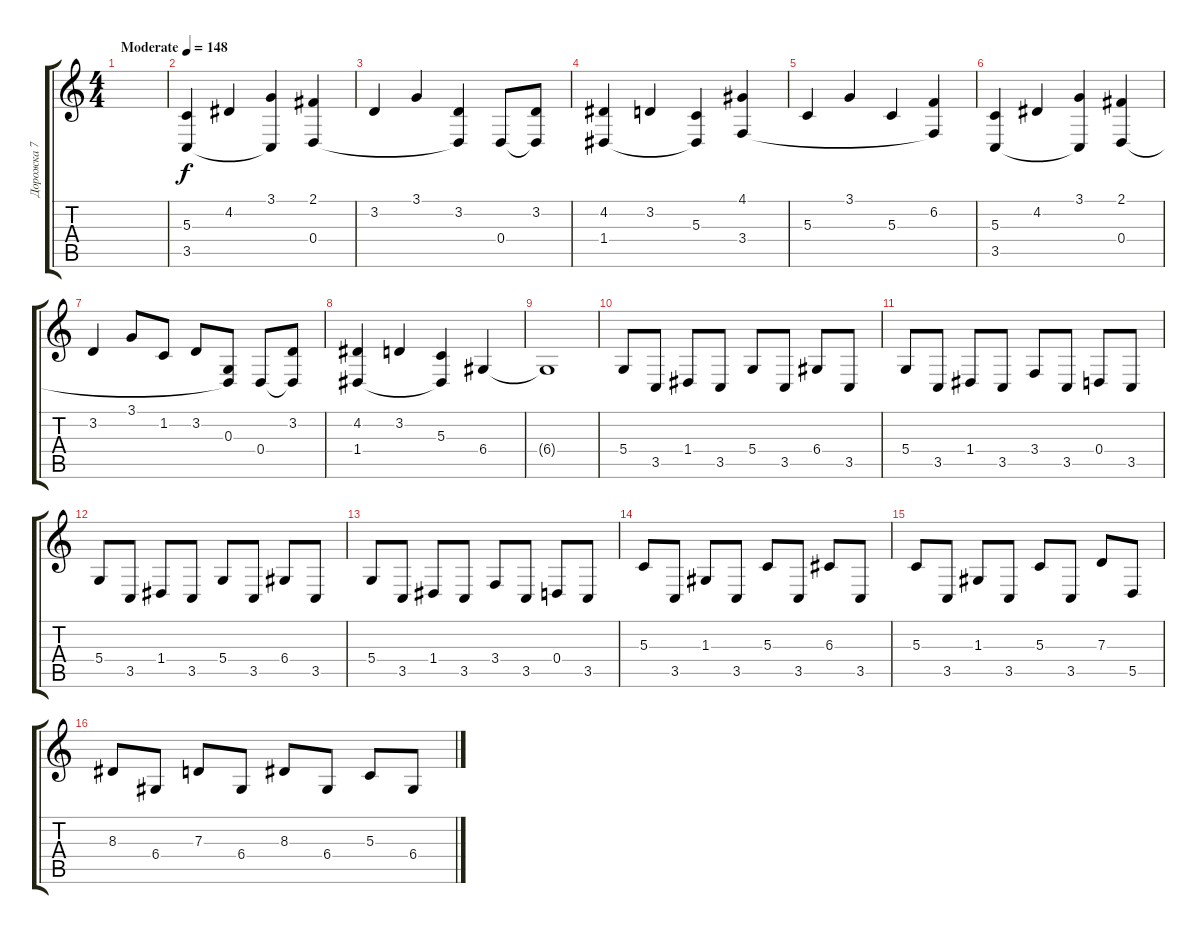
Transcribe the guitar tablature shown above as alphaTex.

\track ("Дорожка 7" "Дорожка 7") {instrument acousticgrandpiano}
\staff {score tabs}
\tuning (E4 B3 G3 D3 A2 E2) {hide}
\ts (4 4)
\tempo (148 "Moderate")
\clef g2
\ks c
|
(5.3 3.5).4 4.2.4 (3.1 3.5{t}).4 (2.1 0.4).4 |
3.2.4 3.1.4 (3.2 0.4{t}).4 0.4.8 (3.2 0.4{t}).8 |
(4.2 1.4).4 3.2.4 (5.3 1.4{t}).4 (4.1 3.4).4 |
5.3.4 3.1.4 5.3.4 (6.2 3.4{t}).4 |
(5.3 3.5).4 4.2.4 (3.1 3.5{t}).4 (2.1 0.4).4 |
3.2.4 3.1.8 1.2.8 3.2.8 (0.3 0.4{t}).8 0.4.8 (3.2 0.4{t}).8 |
(4.2 1.4).4 3.2.4 (5.3 1.4{t}).4 6.4.4 |
6.4{t}.1 |
5.4.8 3.5.8 1.4.8 3.5.8 5.4.8 3.5.8 6.4.8 3.5.8 |
5.4.8 3.5.8 1.4.8 3.5.8 3.4.8 3.5.8 0.4.8 3.5.8 |
5.4.8 3.5.8 1.4.8 3.5.8 5.4.8 3.5.8 6.4.8 3.5.8 |
5.4.8 3.5.8 1.4.8 3.5.8 3.4.8 3.5.8 0.4.8 3.5.8 |
5.3.8 3.5.8 1.3.8 3.5.8 5.3.8 3.5.8 6.3.8 3.5.8 |
5.3.8 3.5.8 1.3.8 3.5.8 5.3.8 3.5.8 7.3.8 5.5.8 |
8.3.8 6.4.8 7.3.8 6.4.8 8.3.8 6.4.8 5.3.8 6.4.8
